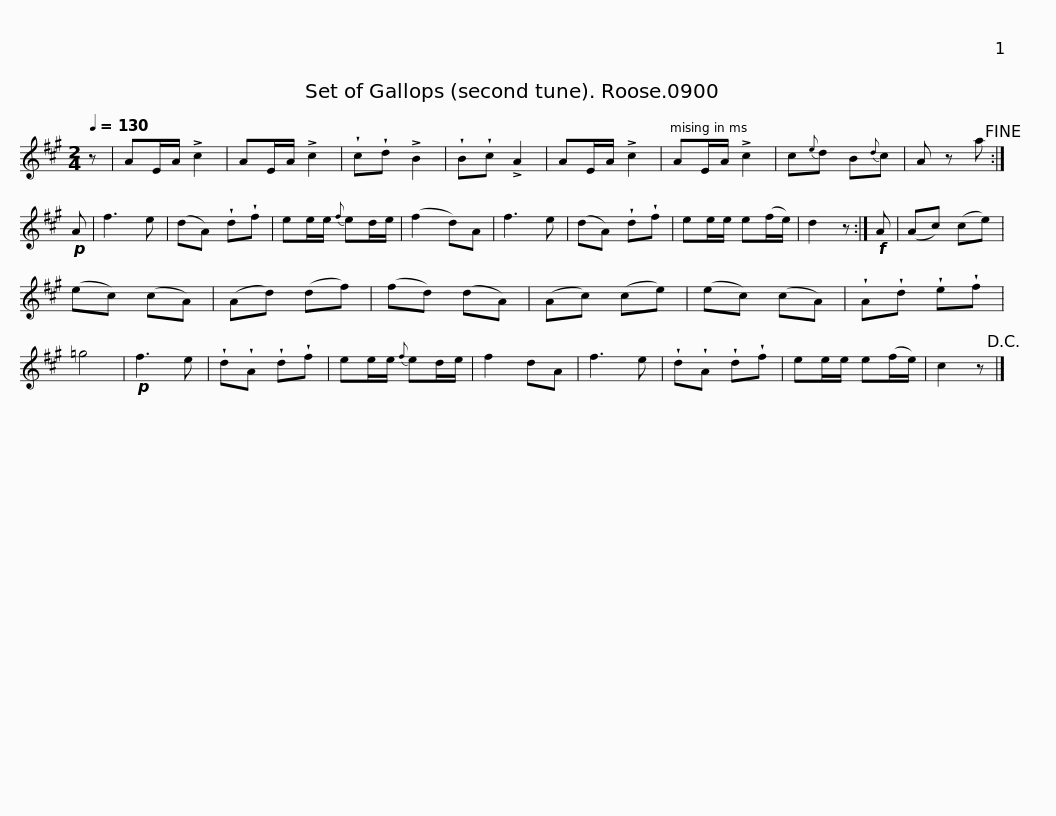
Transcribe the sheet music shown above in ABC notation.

X:1
L:1/8
Q:1/4=130
M:2/4
I:linebreak $
K:A
V:1 treble
V:1
 z | AE/A/ !>!c2 | AE/A/ !>!c2 | !wedge!c!wedge!d !>!B2 | !wedge!B!wedge!c !>!A2 | %5
 AE/A/ !>!c2 | AE/A/ !>!c2 | c{e}d B{d}c | A z a!fine! :|!p! A | %10
 f3 e | (dA) !wedge!d!wedge!f |$ ee/e/{f} ed/e/ | (f2 d)A | f3 e | %15
 (dA) !wedge!d!wedge!f | ee/e/ e(f/e/) | d2 z :|!f! A | (Ac) (ce) | %20
 (ec) (cA) | (Ad) (df) | (fd) (dA) |$ (Ac) (ce) | (ec) (cA) | %25
 !wedge!A!wedge!d !wedge!e!wedge!f | =g4 |!p! f3 e | !wedge!d!wedge!A !wedge!d!wedge!f | ee/e/{f} ed/e/ | %30
 f2 dA | f3 e | !wedge!d!wedge!A !wedge!d!wedge!f | ee/e/ e(f/e/) |$ c2 z!D.C.! |] %35
